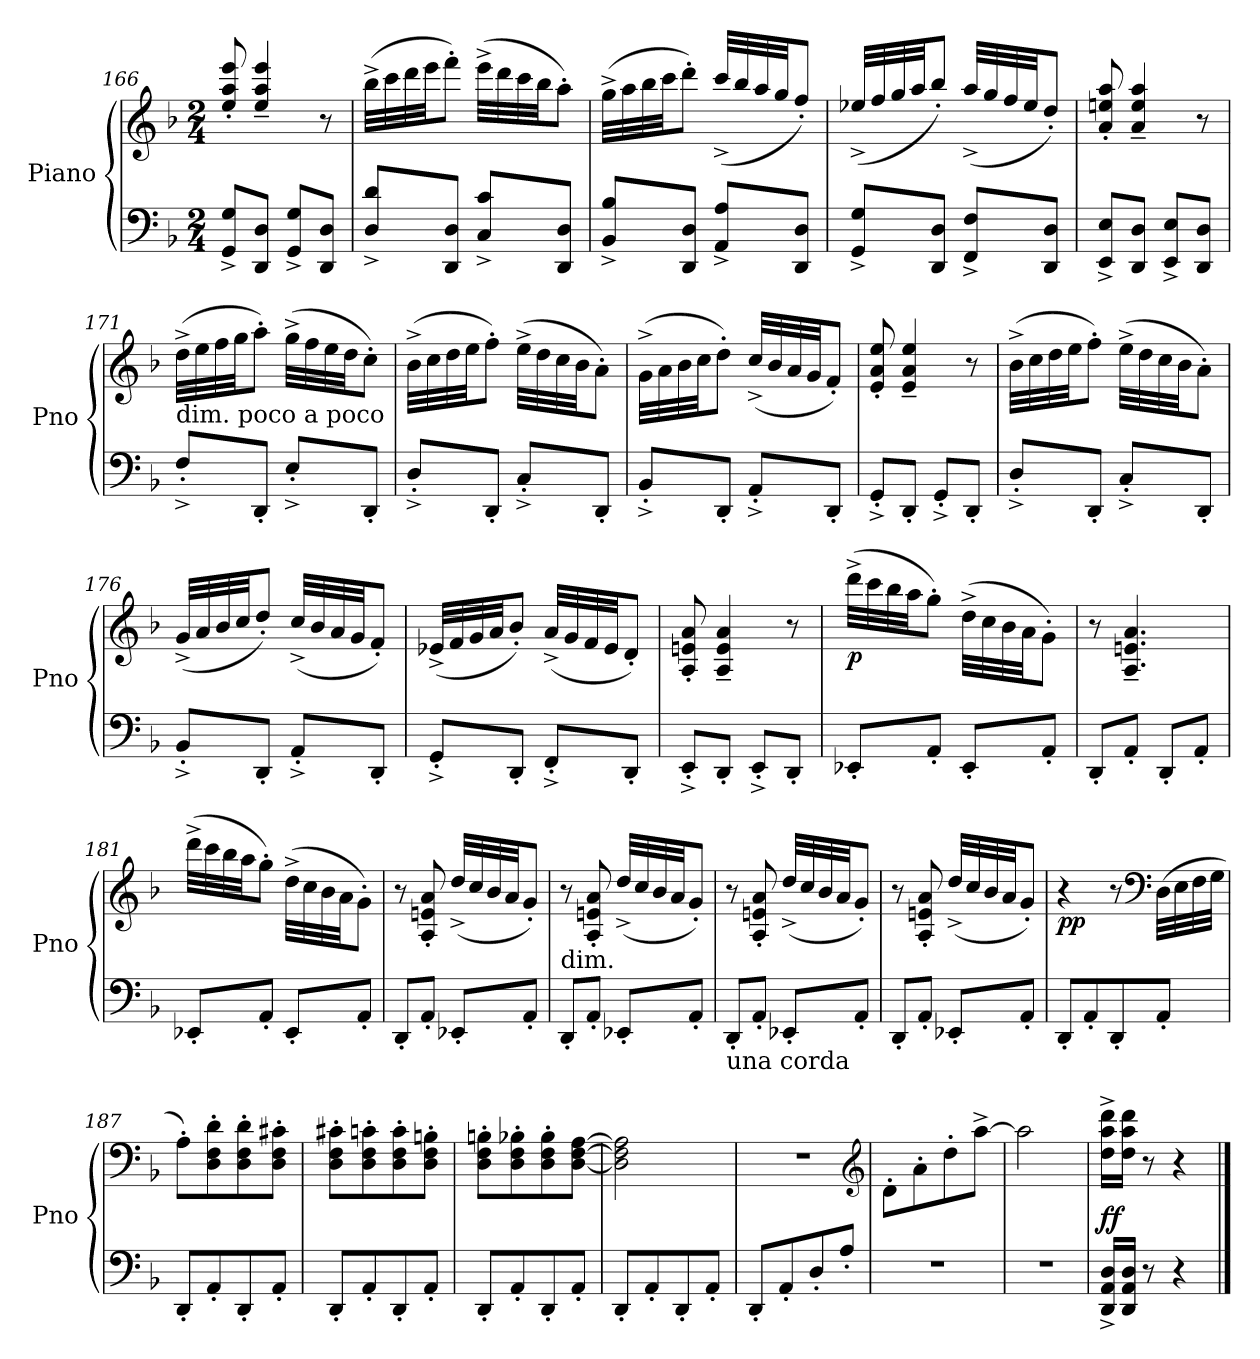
**kern	**kern	**dynam
*part1	*part1	*part1
*staff2	*staff1	*staff1/2
*I"Piano	*	*
*I'Pno	*	*
*clefF4	*clefG2	*
*k[b-]	*k[b-]	*
*F:	*F:	*
*M2/4	*M2/4	*
=166	=166	=166
8GG/^ 8G/^L	8ee/' 8aa/' 8eee/'	.
8DD/ 8D/J	4ee/~ 4aa/~ 4eee/~	.
8GG/^ 8G/^L	.	.
8DD/ 8D/J	8r	.
=167	=167	=167
8D/^ 8d/^L	(32bb-^\LLL	.
.	32ccc\	.
.	32ddd\	.
.	32eee\JJ	.
8DD/ 8D/J	8fff'\J)	.
8C/^ 8c/^L	(32eee^\LLL	.
.	32ddd\	.
.	32ccc\	.
.	32bb-\JJ	.
8DD/ 8D/J	8aa'\J)	.
=168	=168	=168
8BB-/^ 8B-/^L	(32gg^\LLL	.
.	32aa\	.
.	32bb-\	.
.	32ccc\JJ	.
8DD/ 8D/J	8ddd'\J)	.
8AA/^ 8A/^L	(32ccc^/LLL	.
.	32bb-/	.
.	32aa/	.
.	32gg/JJ	.
8DD/ 8D/J	8ff'/J)	.
=169	=169	=169
8GG/^ 8G/^L	(32ee-X^/LLL	.
.	32ff/	.
.	32gg/	.
.	32aa/JJ	.
8DD/ 8D/J	8bb-'/J)	.
8FF/^ 8F/^L	(32aa^/LLL	.
.	32gg/	.
.	32ff/	.
.	32ee-/JJ	.
8DD/ 8D/J	8dd'/J)	.
=170	=170	=170
8EE/^ 8E/^L	8a/' 8een/' 8aa/'	.
8DD/ 8D/J	4a/~ 4ee/~ 4aa/~	.
8EE/^ 8E/^L	.	.
8DD/ 8D/J	8r	.
!!LO:PB:g=z
=171	=171	=171
!	!LO:TX:b:t=dim. poco a poco	!
8F'^/L	(32dd^\LLL	.
.	32ee\	.
.	32ff\	.
.	32gg\JJ	.
8DD'/J	8aa'\J)	.
8E'^/L	(32gg^\LLL	.
.	32ff\	.
.	32ee\	.
.	32dd\JJ	.
8DD'/J	8cc'\J)	.
=172	=172	=172
8D'^/L	(32b-^\LLL	.
.	32cc\	.
.	32dd\	.
.	32ee\JJ	.
8DD'/J	8ff'\J)	.
8C'^/L	(32ee^\LLL	.
.	32dd\	.
.	32cc\	.
.	32b-\JJ	.
8DD'/J	8a'\J)	.
=173	=173	=173
8BB-'^/L	(32g^\LLL	.
.	32a\	.
.	32b-\	.
.	32cc\JJ	.
8DD'/J	8dd'\J)	.
8AA'^/L	(32cc^/LLL	.
.	32b-/	.
.	32a/	.
.	32g/JJ	.
8DD'/J	8f'/J)	.
=174	=174	=174
8GG'^/L	8e/' 8a/' 8ee/'	.
8DD'/J	4e/~ 4a/~ 4ee/~	.
8GG'^/L	.	.
8DD'/J	8r	.
=175	=175	=175
8D'^/L	(32b-^\LLL	.
.	32cc\	.
.	32dd\	.
.	32ee\JJ	.
8DD'/J	8ff'\J)	.
8C'^/L	(32ee^\LLL	.
.	32dd\	.
.	32cc\	.
.	32b-\JJ	.
8DD'/J	8a'\J)	.
!!LO:LB:g=z
=176	=176	=176
8BB-'^/L	(32g^/LLL	.
.	32a/	.
.	32b-/	.
.	32cc/JJ	.
8DD'/J	8dd'/J)	.
8AA'^/L	(32cc^/LLL	.
.	32b-/	.
.	32a/	.
.	32g/JJ	.
8DD'/J	8f'/J)	.
=177	=177	=177
8GG'^/L	(32e-X^/LLL	.
.	32f/	.
.	32g/	.
.	32a/JJ	.
8DD'/J	8b-'/J)	.
8FF'^/L	(32a^/LLL	.
.	32g/	.
.	32f/	.
.	32e-/JJ	.
8DD'/J	8d'/J)	.
=178	=178	=178
8EE'^/L	8A/' 8en/' 8a/'	.
8DD'/J	4A/~ 4e/~ 4a/~	.
8EE'^/L	.	.
8DD'/J	8r	.
=179	=179	=179
!	!	!LO:DY:b
8EE-X'/L	(32ddd^\LLL	p
.	32ccc\	.
.	32bb-\	.
.	32aa\JJ	.
8AA'/J	8gg'\J)	.
8EE-'/L	(32dd^\LLL	.
.	32cc\	.
.	32b-\	.
.	32a\JJ	.
8AA'/J	8g'\J)	.
!!LO:PB:g=z
=180	=180	=180
8DD'/L	8r	.
8AA'/J	4.A/~ 4.en/~ 4.a/~	.
8DD'/L	.	.
8AA'/J	.	.
!!LO:PB:g=z
=181	=181	=181
8EE-X'/L	(32ddd^\LLL	.
.	32ccc\	.
.	32bb-\	.
.	32aa\JJ	.
8AA'/J	8gg'\J)	.
8EE-'/L	(32dd^\LLL	.
.	32cc\	.
.	32b-\	.
.	32a\JJ	.
8AA'/J	8g'\J)	.
=182	=182	=182
8DD'/L	8r	.
8AA'/J	8A/' 8en/' 8a/'	.
8EE-X'/L	(32dd^/LLL	.
.	32cc/	.
.	32b-/	.
.	32a/JJ	.
8AA'/J	8g'/J)	.
=183	=183	=183
!LO:TX:a:t=dim.	!	!
8DD'/L	8r	.
8AA'/J	8A/' 8en/' 8a/'	.
8EE-X'/L	(32dd^/LLL	.
.	32cc/	.
.	32b-/	.
.	32a/JJ	.
8AA'/J	8g'/J)	.
=184	=184	=184
!LO:TX:b:t=una corda	!	!
8DD'/L	8r	.
8AA'/J	8A/' 8en/' 8a/'	.
8EE-X'/L	(32dd^/LLL	.
.	32cc/	.
.	32b-/	.
.	32a/JJ	.
8AA'/J	8g'/J)	.
=185	=185	=185
8DD'/L	8r	.
8AA'/J	8A/' 8en/' 8a/'	.
8EE-X'/L	(32dd^/LLL	.
.	32cc/	.
.	32b-/	.
.	32a/JJ	.
8AA'/J	8g'/J)	.
!!LO:LB:g=z
=186	=186	=186
!	!	!LO:DY:b
8DD'/L	4r	pp
8AA'/	.	.
8DD'/	8r	.
*	*clefF4	*
8AA'/J	(32D\LLL	.
.	32E\	.
.	32F\	.
.	32G\JJJ	.
=187	=187	=187
8DD'/L	8A'\L)	.
8AA'/	8D\' 8F\' 8d\'	.
8DD'/	8D\' 8F\' 8d\'	.
8AA'/J	8D\' 8F\' 8c#X\'J	.
=188	=188	=188
8DD'/L	8D\' 8F\' 8c#X\'L	.
8AA'/	8D\' 8F\' 8cn\'	.
8DD'/	8D\' 8F\' 8c\'	.
8AA'/J	8D\' 8F\' 8Bn\'J	.
=189	=189	=189
8DD'/L	8D\' 8F\' 8Bn\'L	.
8AA'/	8D\' 8F\' 8B-X\'	.
8DD'/	8D\' 8F\' 8B-\'	.
8AA'/J	[8D\ [8F\ [8A\J	.
=190	=190	=190
8DD'/L	2D\] 2F\] 2A\]	.
8AA'/	.	.
8DD'/	.	.
8AA'/J	.	.
=191	=191	=191
8DD'/L	2r	.
8AA'/	.	.
8D'/	.	.
8A'/J	.	.
*	*clefG2	*
=192	=192	=192
2r	8d'\L	.
.	8a'\	.
.	8dd'\	.
.	[8aa^\J	.
!!LO:PB:g=z
=193	=193	=193
2r	2aa\]	.
=194	=194	=194
!	!	!LO:DY:a=2
16DD/^ 16AA/^ 16D/^LL	16dd\^ 16aa\^ 16ddd\^LL	ff
16DD/ 16AA/ 16D/JJ	16dd\ 16aa\ 16ddd\JJ	.
8r	8r	.
4r	4r	.
==	==	==
*-	*-	*-
